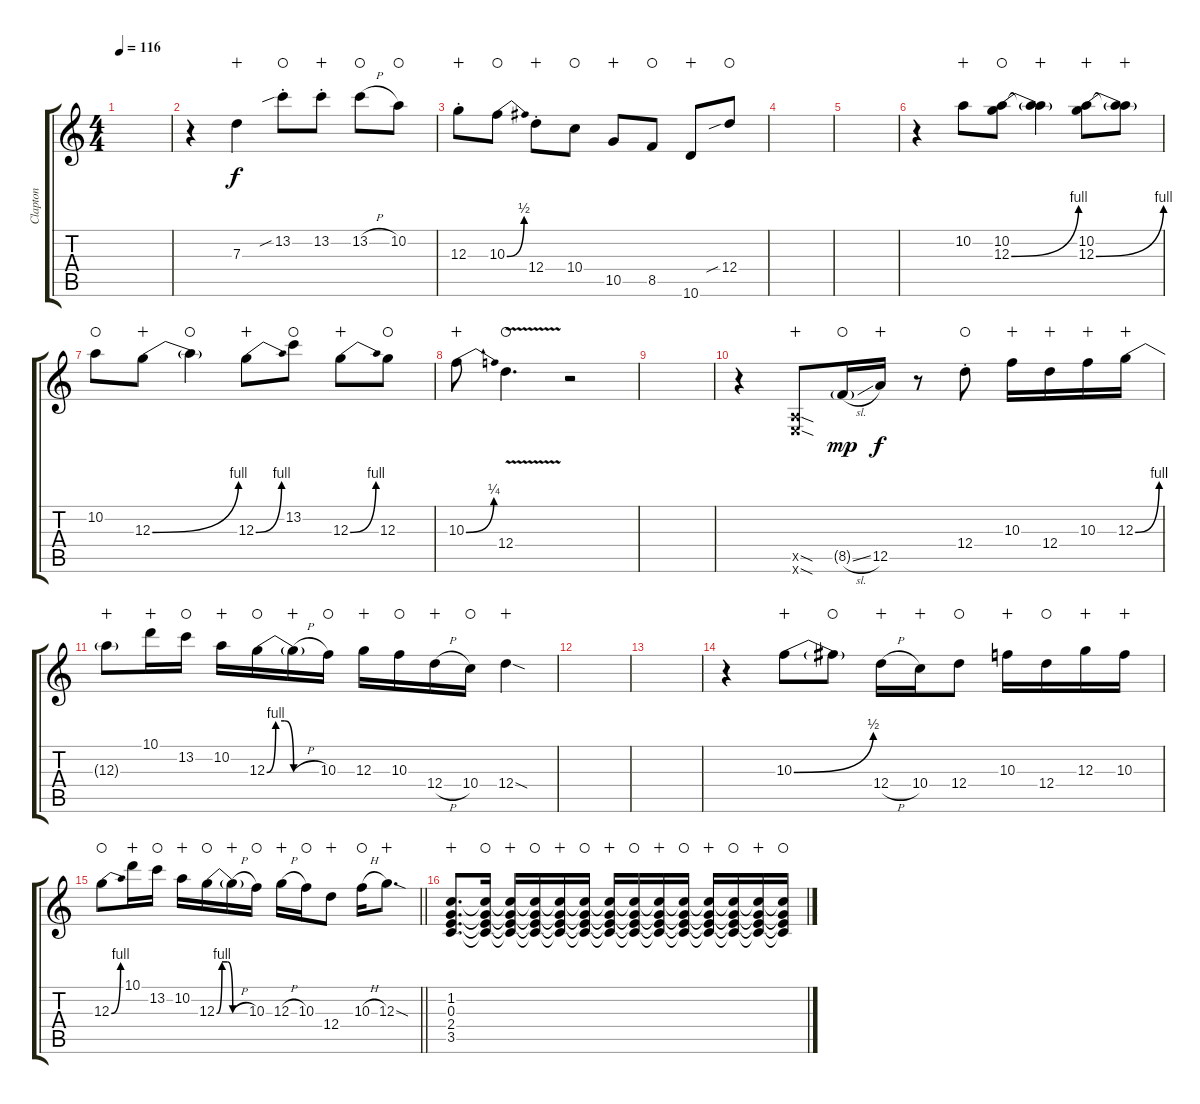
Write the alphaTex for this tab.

\track ("Clapton" "Clapton") {instrument distortionguitar}
\staff {score tabs}
\tuning (E4 B3 G3 D3 A2 E2) {hide}
\ts (4 4)
\tempo 116
\clef g2
\ks c
|
r.4 7.3.4{wahc} 13.2{sib st}.8{waho} 13.2{st}.8{wahc} 13.2{h}.8{waho} 10.2.8{waho} |
12.3{st}.8{wahc} 10.3{be (bend 0 0 60 2)}.8{waho} 12.4{st}.8{wahc} 10.4.8{waho} 10.5.8{wahc} 8.5.8{waho} 10.6.8{wahc} 12.4{sib}.8{waho} |
|
|
r.4 10.2.8{wahc} (10.2 12.3{be (bend 0 0 60 4)}).8{waho} (10.2{t} 12.3{t}).4{wahc} (10.2 12.3{be (bend 0 0 60 4)}).8{wahc} (10.2{t} 12.3{t}).8{wahc} |
10.2.8{waho} 12.3{be (bend 0 0 60 4)}.8{wahc} 12.3{t}.4{waho} 12.3{be (bend 0 0 60 4)}.8{wahc} 13.2.8{waho} 12.3{be (bend 0 0 60 4)}.8{wahc} 12.3.8{waho} |
10.3{be (bend 0 0 60 1)}.8{wahc} 12.4{v}.4{d waho} r.2 |
|
r.4 (0.5{sod x} 0.6{sod x}).8{wahc} 8.5{sl g}.16{dy mp waho} 12.5.16{dy f wahc} r.8 12.4{st}.8{waho} 10.3.16{wahc} 12.4.16{wahc} 10.3.16{wahc} 12.3{be (bend 0 0 60 4)}.16{wahc} |
12.3{t}.8{wahc} 10.1.16{wahc} 13.2.16{waho} 10.2.16{wahc} 12.3{be (custom 0 0 10 4 20 4 30 0 60 0)}.16{waho} 12.3{h t}.16{wahc} 10.3.16{waho} 12.3.16{wahc} 10.3.16{waho} 12.4{h}.16{wahc} 10.4.16{waho} 12.4{sod}.4{wahc} |
|
|
r.4 10.3{be (bend 0 0 60 2)}.8{wahc} 10.3{t}.8{waho} 12.4{h}.16{wahc} 10.4.16{wahc} 12.4.8{waho} 10.3.16{wahc} 12.4.16{waho} 12.3.16{wahc} 10.3.16{wahc} |
\barLineRight lightlight
12.3{be (bend 0 0 60 4)}.8{waho} 10.1.16{wahc} 13.2.16{waho} 10.2.16{wahc} 12.3{be (custom 0 0 10 4 20 4 30 0 60 0)}.16{waho} 12.3{h t}.16{wahc} 10.3.16{waho} 12.3{h}.16{wahc} 10.3.16{waho} 12.4.8{wahc} 10.3{h}.16{waho} 12.3{sod}.8{d wahc} |
(1.2 0.3 2.4 3.5).8{d instrument electricguitarclean wahc} (1.2{t} 0.3{t} 2.4{t} 3.5{t}).16{waho} (1.2{t} 0.3{t} 2.4{t} 3.5{t}).16{wahc} (1.2{t} 0.3{t} 2.4{t} 3.5{t}).16{waho} (1.2{t} 0.3{t} 2.4{t} 3.5{t}).16{wahc} (1.2{t} 0.3{t} 2.4{t} 3.5{t}).16{waho} (1.2{t} 0.3{t} 2.4{t} 3.5{t}).16{wahc} (1.2{t} 0.3{t} 2.4{t} 3.5{t}).16{waho} (1.2{t} 0.3{t} 2.4{t} 3.5{t}).16{wahc} (1.2{t} 0.3{t} 2.4{t} 3.5{t}).16{waho} (1.2{t} 0.3{t} 2.4{t} 3.5{t}).16{wahc} (1.2{t} 0.3{t} 2.4{t} 3.5{t}).16{waho} (1.2{t} 0.3{t} 2.4{t} 3.5{t}).16{wahc} (1.2{t} 0.3{t} 2.4{t} 3.5{t}).16{waho}
